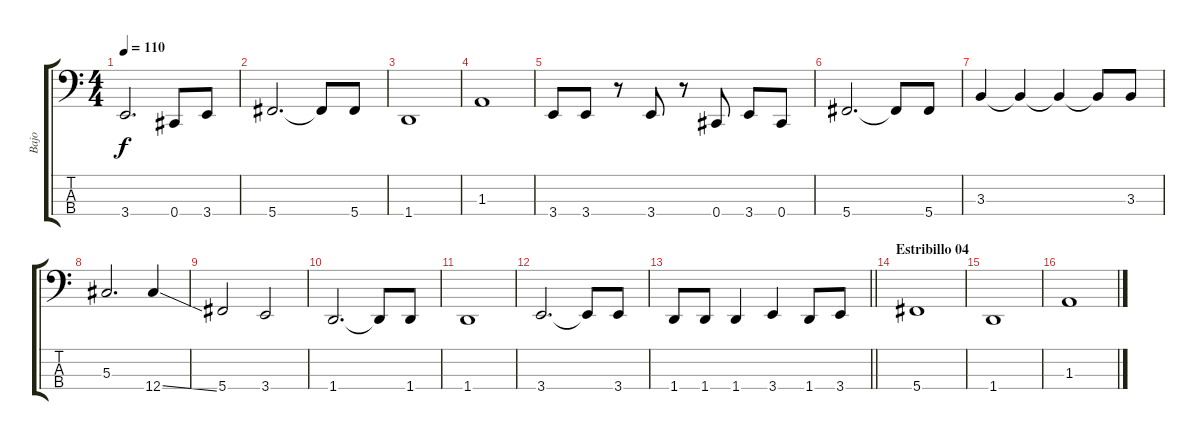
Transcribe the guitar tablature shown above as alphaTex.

\track ("Bajo" "Bajo") {instrument electricbassfinger}
\staff {score tabs}
\tuning (Gb2 Db2 Ab1 Db1) {hide}
\ts (4 4)
\tempo 110
\clef f4
\ks c
3.4.2{d dy f} 0.4.8 3.4.8 |
5.4.2{d} 5.4{t}.8 5.4.8 |
1.4.1 |
1.3.1 |
3.4.8 3.4.8 r.8 3.4.8 r.8 0.4.8 3.4.8 0.4.8 |
5.4.2{d} 5.4{t}.8 5.4.8 |
3.3.4 3.3{t}.4 3.3{t}.4 3.3{t}.8 3.3.8 |
5.3.2{d} 12.4{ss}.4 |
5.4.2 3.4.2 |
1.4.2{d} 1.4{t}.8 1.4.8 |
1.4.1 |
3.4.2{d} 3.4{t}.8 3.4.8 |
\barLineRight lightlight
1.4.8 1.4.8 1.4.4 3.4.4 1.4.8 3.4.8 |
\section ("" "Estribillo 04")
5.4.1 |
1.4.1 |
1.3.1
